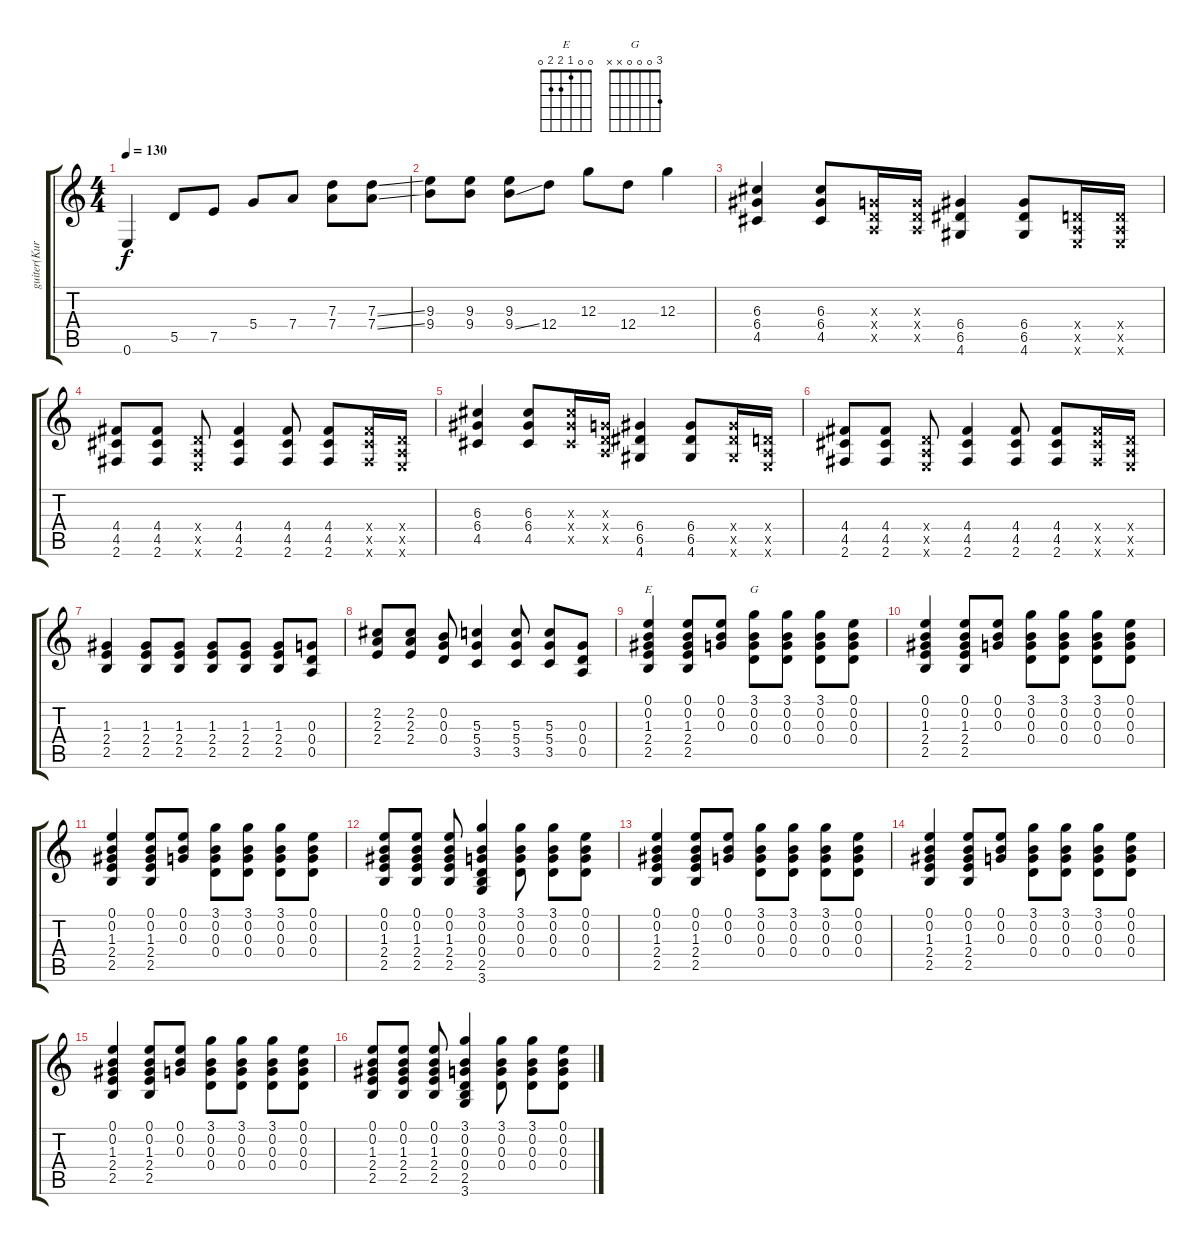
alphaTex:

\track ("guiter(Kurt Cobain)" "guiter(Kur") {instrument overdrivenguitar}
\staff {score tabs}
\tuning (E4 B3 G3 D3 A2 E2) {hide}
\chord ("E" 0 0 1 2 2 0)
\chord ("G" 3 0 0 0 x x)
\ts (4 4)
\tempo 130
\clef g2
\ks c
0.6.4{dy f} 5.5.8 7.5.8 5.4.8 7.4.8 (7.3 7.4).8 (7.3{ss} 7.4{ss}).8 |
(9.3 9.4).8 (9.3 9.4).8 (9.3 9.4{ss}).8 12.4.8 12.3.8 12.4.8 12.3.4 |
(6.3 6.4 4.5).4{instrument overdrivenguitar} (6.3 6.4 4.5).8 (0.3{x} 0.4{x} 0.5{x}).16 (0.3{x} 0.4{x} 0.5{x}).16 (6.4 6.5 4.6).4 (6.4 6.5 4.6).8 (0.4{x} 0.5{x} 0.6{x}).16 (0.4{x} 0.5{x} 0.6{x}).16 |
(4.4 4.5 2.6).8 (4.4 4.5 2.6).8 (0.4{x} 0.5{x} 0.6{x}).8 (4.4 4.5 2.6).4 (4.4 4.5 2.6).8 (4.4 4.5 2.6).8 (4.4{x} 4.5{x} 2.6{x}).16 (0.4{x} 0.5{x} 0.6{x}).16 |
(6.3 6.4 4.5).4{instrument distortionguitar} (6.3 6.4 4.5).8 (6.3{x} 6.4{x} 4.5{x}).16 (0.3{x} 0.4{x} 0.5{x}).16 (6.4 6.5 4.6).4 (6.4 6.5 4.6).8 (6.4{x} 6.5{x} 4.6{x}).16 (0.4{x} 0.5{x} 0.6{x}).16 |
(4.4 4.5 2.6).8 (4.4 4.5 2.6).8 (0.4{x} 0.5{x} 0.6{x}).8 (4.4 4.5 2.6).4 (4.4 4.5 2.6).8 (4.4 4.5 2.6).8 (4.4{x} 4.5{x} 2.6{x}).16 (0.4{x} 0.5{x} 0.6{x}).16 |
(1.3 2.4 2.5).4 (1.3 2.4 2.5).8 (1.3 2.4 2.5).8 (1.3 2.4 2.5).8 (1.3 2.4 2.5).8 (1.3 2.4 2.5).8 (0.3 0.4 0.5).8 |
(2.2 2.3 2.4).8 (2.2 2.3 2.4).8 (0.2 0.3 0.4).8 (5.3 5.4 3.5).4 (5.3 5.4 3.5).8 (5.3 5.4 3.5).8 (0.3 0.4 0.5).8 |
(0.1 0.2 1.3 2.4 2.5).4{ch "E"} (0.1 0.2 1.3 2.4 2.5).8 (0.1 0.2 0.3).8 (3.1 0.2 0.3 0.4).8{ch "G"} (3.1 0.2 0.3 0.4).8 (3.1 0.2 0.3 0.4).8 (0.1 0.2 0.3 0.4).8 |
(0.1 0.2 1.3 2.4 2.5).4 (0.1 0.2 1.3 2.4 2.5).8 (0.1 0.2 0.3).8 (3.1 0.2 0.3 0.4).8 (3.1 0.2 0.3 0.4).8 (3.1 0.2 0.3 0.4).8 (0.1 0.2 0.3 0.4).8 |
(0.1 0.2 1.3 2.4 2.5).4 (0.1 0.2 1.3 2.4 2.5).8 (0.1 0.2 0.3).8 (3.1 0.2 0.3 0.4).8 (3.1 0.2 0.3 0.4).8 (3.1 0.2 0.3 0.4).8 (0.1 0.2 0.3 0.4).8 |
(0.1 0.2 1.3 2.4 2.5).8 (0.1 0.2 1.3 2.4 2.5).8 (0.1 0.2 1.3 2.4 2.5).8 (3.1 0.2 0.3 0.4 2.5 3.6).4 (3.1 0.2 0.3 0.4).8 (3.1 0.2 0.3 0.4).8 (0.1 0.2 0.3 0.4).8 |
(0.1 0.2 1.3 2.4 2.5).4 (0.1 0.2 1.3 2.4 2.5).8 (0.1 0.2 0.3).8 (3.1 0.2 0.3 0.4).8 (3.1 0.2 0.3 0.4).8 (3.1 0.2 0.3 0.4).8 (0.1 0.2 0.3 0.4).8 |
(0.1 0.2 1.3 2.4 2.5).4 (0.1 0.2 1.3 2.4 2.5).8 (0.1 0.2 0.3).8 (3.1 0.2 0.3 0.4).8 (3.1 0.2 0.3 0.4).8 (3.1 0.2 0.3 0.4).8 (0.1 0.2 0.3 0.4).8 |
(0.1 0.2 1.3 2.4 2.5).4 (0.1 0.2 1.3 2.4 2.5).8 (0.1 0.2 0.3).8 (3.1 0.2 0.3 0.4).8 (3.1 0.2 0.3 0.4).8 (3.1 0.2 0.3 0.4).8 (0.1 0.2 0.3 0.4).8 |
(0.1 0.2 1.3 2.4 2.5).8 (0.1 0.2 1.3 2.4 2.5).8 (0.1 0.2 1.3 2.4 2.5).8 (3.1 0.2 0.3 0.4 2.5 3.6).4 (3.1 0.2 0.3 0.4).8 (3.1 0.2 0.3 0.4).8 (0.1 0.2 0.3 0.4).8
